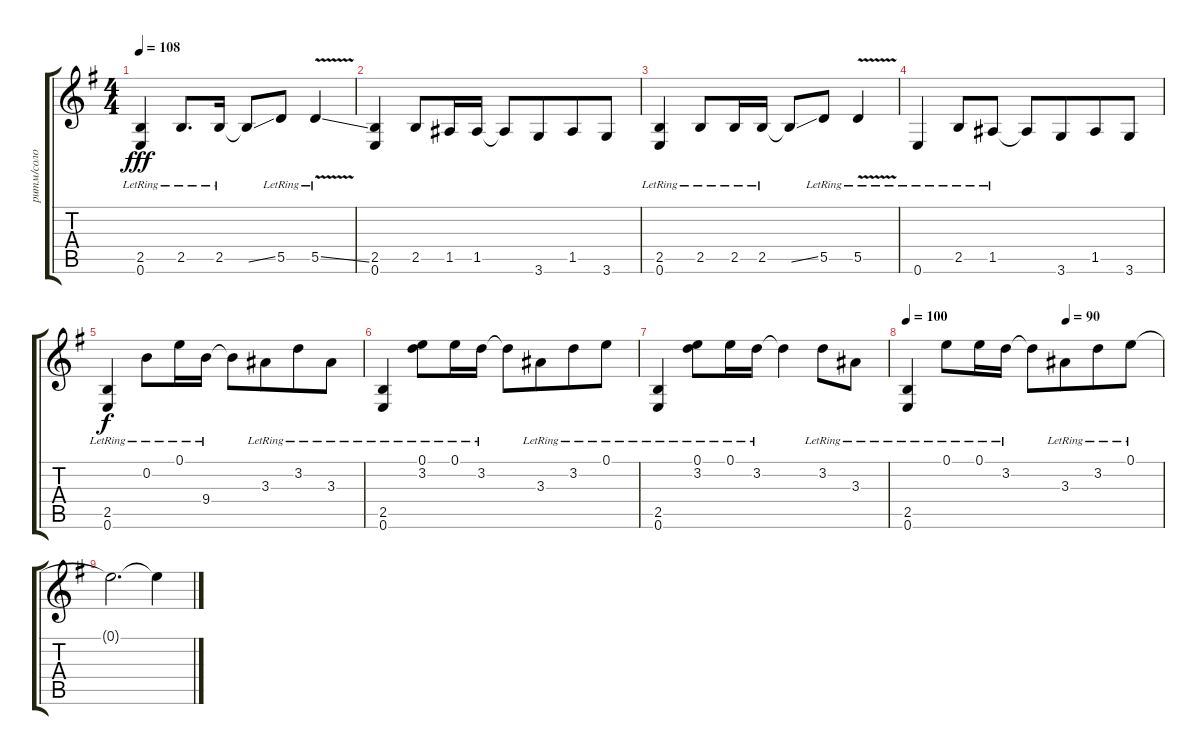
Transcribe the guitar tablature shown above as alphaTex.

\track ("ритм/соло" "ритм/соло") {instrument acousticguitarsteel}
\staff {score tabs}
\tuning (E4 B3 G3 D3 A2 E2) {hide}
\ts (4 4)
\tempo 108
\clef g2
\ks eminor
(2.5{lr} 0.6{lr}).4{dy fff} 2.5{lr}.8{d} 2.5{lr}.16 2.5{ss t}.8 5.5{lr}.8 5.5{v ss lr}.4 |
(2.5 0.6).4 2.5.8 1.5.16 1.5.16 1.5{t}.8 3.6.8{beam merge} 1.5.8 3.6.8 |
(2.5{lr} 0.6{lr}).4 2.5{lr}.8 2.5{lr}.16 2.5{lr}.16 2.5{ss t}.8 5.5{lr}.8 5.5{v lr}.4 |
0.6{lr}.4 2.5{lr}.8 1.5{lr}.8 1.5{t}.8 3.6.8{beam merge} 1.5.8 3.6.8 |
(2.5{lr} 0.6{lr}).4{dy f instrument acousticguitarsteel} 0.2{lr}.8 0.1{lr}.16 9.4{lr}.16 9.4{t}.8 3.3{lr}.8{beam merge} 3.2{lr}.8 3.3{lr}.8 |
(2.5{lr} 0.6{lr}).4 (0.1{lr} 3.2{lr}).8 0.1{lr}.16 3.2{lr}.16 3.2{t}.8 3.3{lr}.8{beam merge} 3.2{lr}.8 0.1{lr}.8 |
(2.5{lr} 0.6{lr}).4 (0.1{lr} 3.2{lr}).8 0.1{lr}.16 3.2{lr}.16 3.2{t}.4 3.2{lr}.8 3.3{lr}.8 |
\tempo 100
\tempo (90 0.625)
(2.5{lr} 0.6{lr}).4 0.1{lr}.8 0.1{lr}.16 3.2{lr}.16 3.2{t}.8 3.3{lr}.8{beam merge} 3.2{lr}.8 0.1{lr}.8 |
0.1{t}.2{d} 0.1{t}.4
